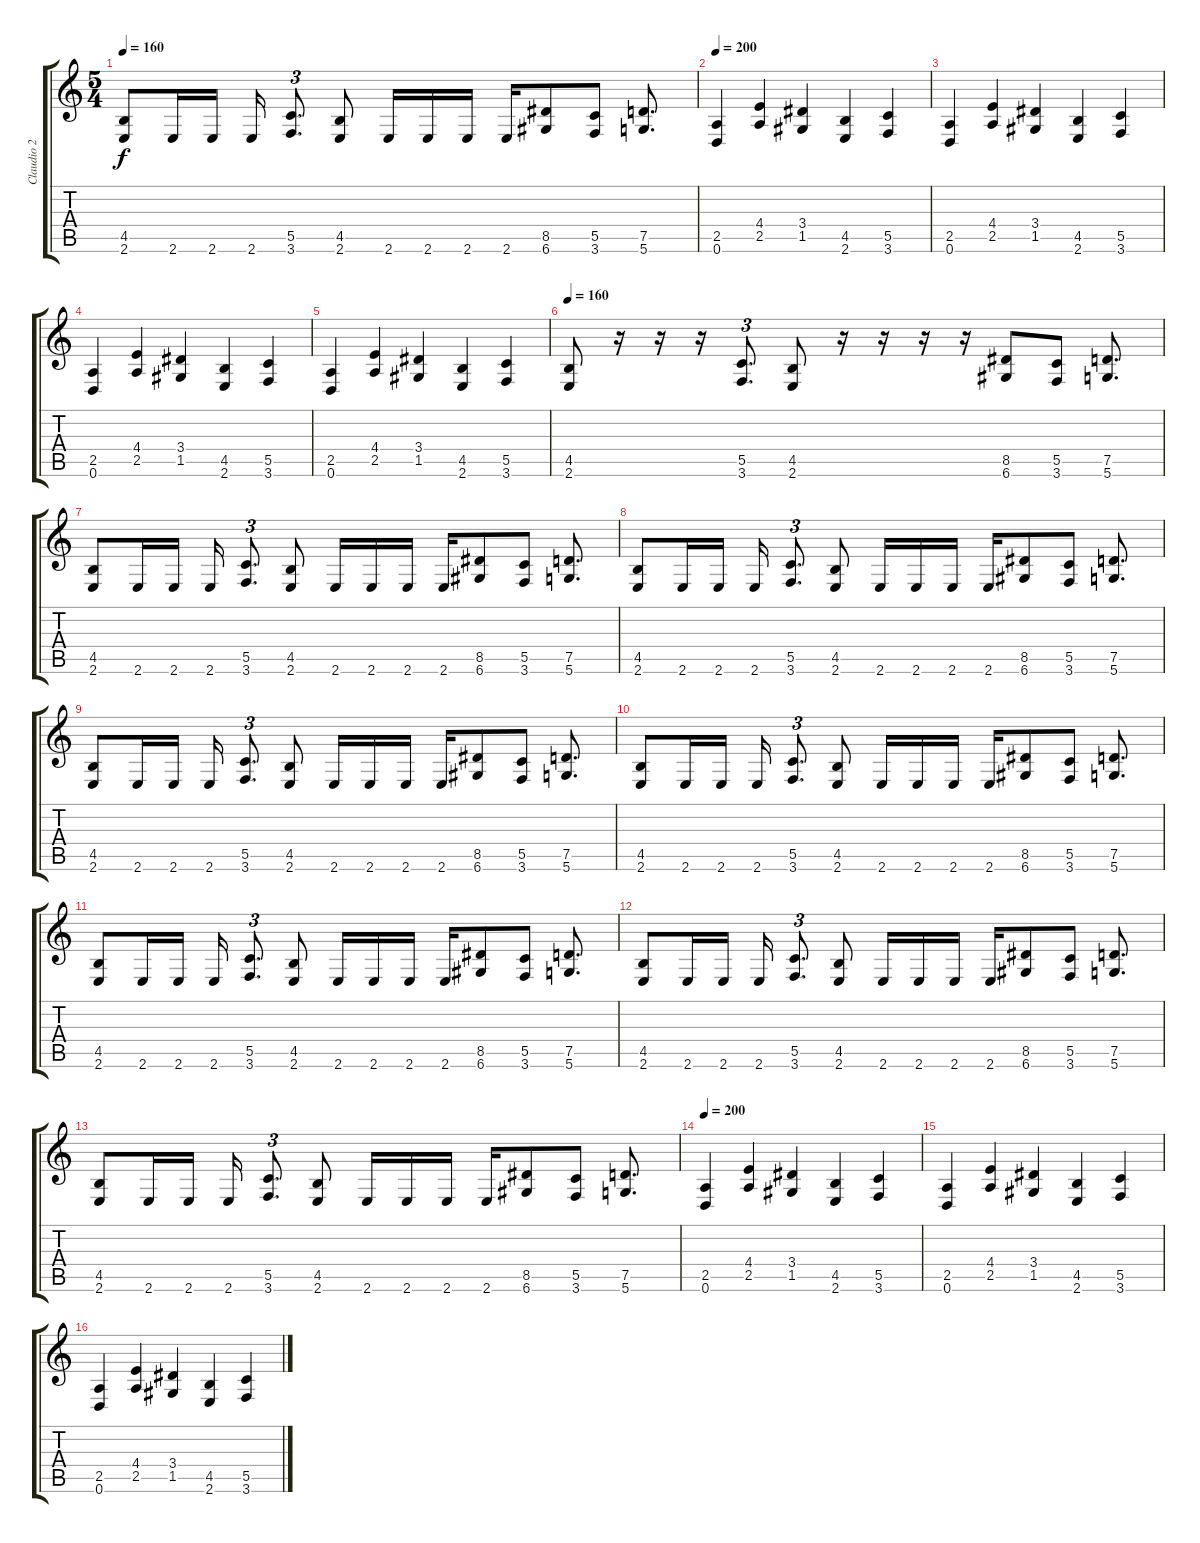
\track ("Claudio 2" "Claudio 2") {instrument distortionguitar}
\staff {score tabs}
\tuning (D4 A3 F3 C3 G2 D2) {hide}
\ts (5 4)
\tempo 160
\clef g2
\ks c
(4.5 2.6).8{dy f} 2.6.16 2.6.16 2.6.16 (5.5 3.6).8{d tu (3 2)} (4.5 2.6).8 2.6.16 2.6.16 2.6.16 2.6.16 (8.5 6.6).8 (5.5 3.6).8 (7.5 5.6).8{d} |
\tempo 200
(2.5 0.6).4 (4.4 2.5).4 (3.4 1.5).4 (4.5 2.6).4 (5.5 3.6).4 |
(2.5 0.6).4 (4.4 2.5).4 (3.4 1.5).4 (4.5 2.6).4 (5.5 3.6).4 |
(2.5 0.6).4 (4.4 2.5).4 (3.4 1.5).4 (4.5 2.6).4 (5.5 3.6).4 |
(2.5 0.6).4 (4.4 2.5).4 (3.4 1.5).4 (4.5 2.6).4 (5.5 3.6).4 |
\tempo 160
(4.5 2.6).8 r.16 r.16 r.16 (5.5 3.6).8{d tu (3 2)} (4.5 2.6).8 r.16 r.16 r.16 r.16 (8.5 6.6).8 (5.5 3.6).8 (7.5 5.6).8{d} |
(4.5 2.6).8 2.6.16 2.6.16 2.6.16 (5.5 3.6).8{d tu (3 2)} (4.5 2.6).8 2.6.16 2.6.16 2.6.16 2.6.16 (8.5 6.6).8 (5.5 3.6).8 (7.5 5.6).8{d} |
(4.5 2.6).8 2.6.16 2.6.16 2.6.16 (5.5 3.6).8{d tu (3 2)} (4.5 2.6).8 2.6.16 2.6.16 2.6.16 2.6.16 (8.5 6.6).8 (5.5 3.6).8 (7.5 5.6).8{d} |
(4.5 2.6).8 2.6.16 2.6.16 2.6.16 (5.5 3.6).8{d tu (3 2)} (4.5 2.6).8 2.6.16 2.6.16 2.6.16 2.6.16 (8.5 6.6).8 (5.5 3.6).8 (7.5 5.6).8{d} |
(4.5 2.6).8 2.6.16 2.6.16 2.6.16 (5.5 3.6).8{d tu (3 2)} (4.5 2.6).8 2.6.16 2.6.16 2.6.16 2.6.16 (8.5 6.6).8 (5.5 3.6).8 (7.5 5.6).8{d} |
(4.5 2.6).8 2.6.16 2.6.16 2.6.16 (5.5 3.6).8{d tu (3 2)} (4.5 2.6).8 2.6.16 2.6.16 2.6.16 2.6.16 (8.5 6.6).8 (5.5 3.6).8 (7.5 5.6).8{d} |
(4.5 2.6).8 2.6.16 2.6.16 2.6.16 (5.5 3.6).8{d tu (3 2)} (4.5 2.6).8 2.6.16 2.6.16 2.6.16 2.6.16 (8.5 6.6).8 (5.5 3.6).8 (7.5 5.6).8{d} |
(4.5 2.6).8 2.6.16 2.6.16 2.6.16 (5.5 3.6).8{d tu (3 2)} (4.5 2.6).8 2.6.16 2.6.16 2.6.16 2.6.16 (8.5 6.6).8 (5.5 3.6).8 (7.5 5.6).8{d} |
\tempo 200
(2.5 0.6).4 (4.4 2.5).4 (3.4 1.5).4 (4.5 2.6).4 (5.5 3.6).4 |
(2.5 0.6).4 (4.4 2.5).4 (3.4 1.5).4 (4.5 2.6).4 (5.5 3.6).4 |
(2.5 0.6).4 (4.4 2.5).4 (3.4 1.5).4 (4.5 2.6).4 (5.5 3.6).4
